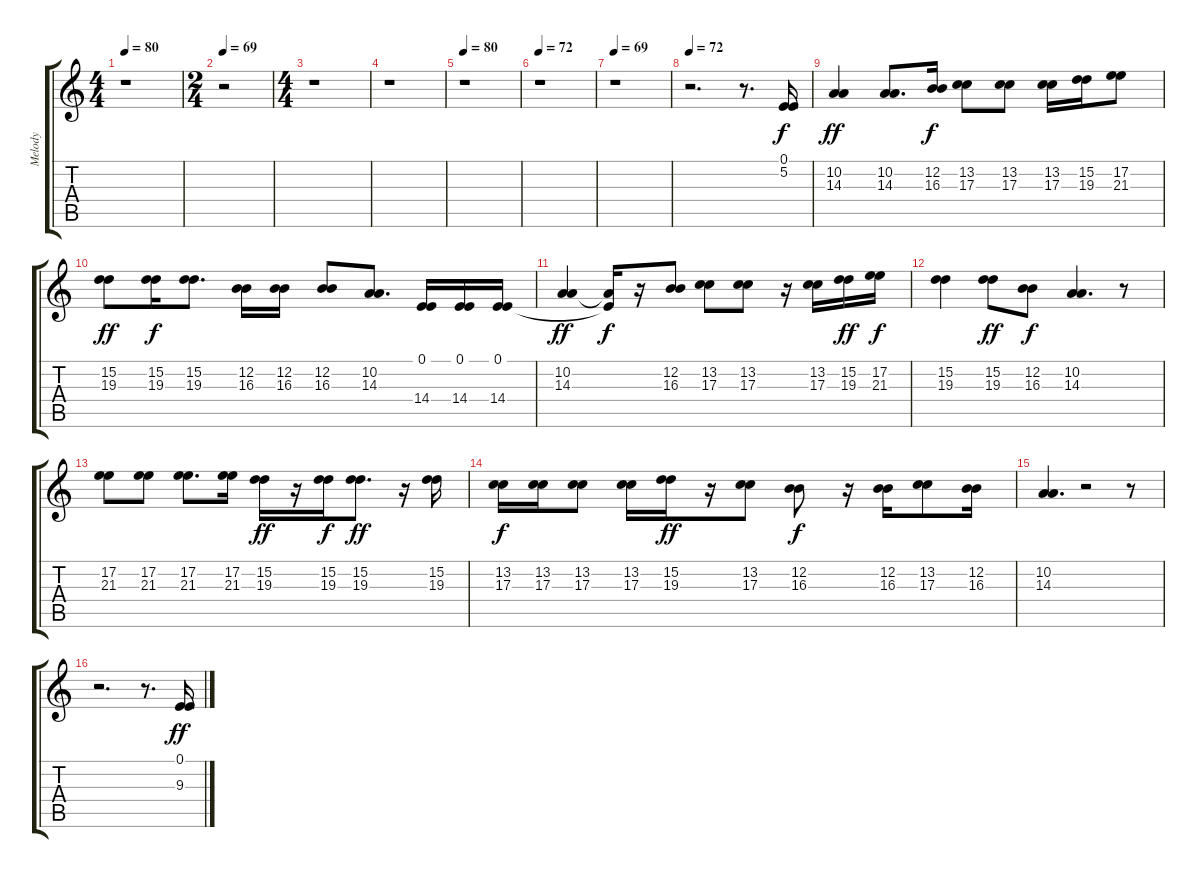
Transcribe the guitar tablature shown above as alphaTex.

\track ("Melody" "Melody") {instrument synthvoice}
\staff {score tabs}
\tuning (E4 B3 G3 D3 A2 E2) {hide}
\ts (4 4)
\tempo 80
\clef g2
\ks c
r.1{dy f instrument synthvoice} |
\ts (2 4)
\tempo 69
r.2 |
\ts (4 4)
r.1 |
r.1 |
\tempo 80
r.1 |
\tempo 72
r.1 |
\tempo 69
r.1 |
\tempo 72
r.2{d} r.8{d} (0.1 5.2).16 |
(10.2 14.3).4{dy ff} (10.2 14.3).8{d} (12.2 16.3).16{dy f} (13.2 17.3).8 (13.2 17.3).8 (13.2 17.3).16 (15.2 19.3).16 (17.2 21.3).8 |
(15.2 19.3).8{dy ff} (15.2 19.3).16{dy f} (15.2 19.3).8{d} (12.2 16.3).16 (12.2 16.3).16 (12.2 16.3).8 (10.2 14.3).8{d} (0.1 14.4).16 (0.1 14.4).16 (0.1 14.4).16 |
(10.2 14.3).4{dy ff} (0.1{t} 14.3{t}).16{dy f} r.16 (12.2 16.3).8 (13.2 17.3).8 (13.2 17.3).8 r.16 (13.2 17.3).16 (15.2 19.3).16{dy ff} (17.2 21.3).16{dy f} |
(15.2 19.3).4 (15.2 19.3).8{dy ff} (12.2 16.3).8{dy f} (10.2 14.3).4{d} r.8 |
(17.2 21.3).8 (17.2 21.3).8 (17.2 21.3).8{d} (17.2 21.3).16 (15.2 19.3).16{dy ff} r.16 (15.2 19.3).16{dy f} (15.2 19.3).8{d dy ff} r.16 (15.2 19.3).16 |
(13.2 17.3).16{dy f} (13.2 17.3).16 (13.2 17.3).8 (13.2 17.3).16 (15.2 19.3).16{dy ff} r.16 (13.2 17.3).8 (12.2 16.3).8{dy f} r.16 (12.2 16.3).16 (13.2 17.3).8 (12.2 16.3).16 |
(10.2 14.3).4{d} r.2 r.8 |
r.2{d} r.8{d} (0.1 9.3).16{dy ff}
